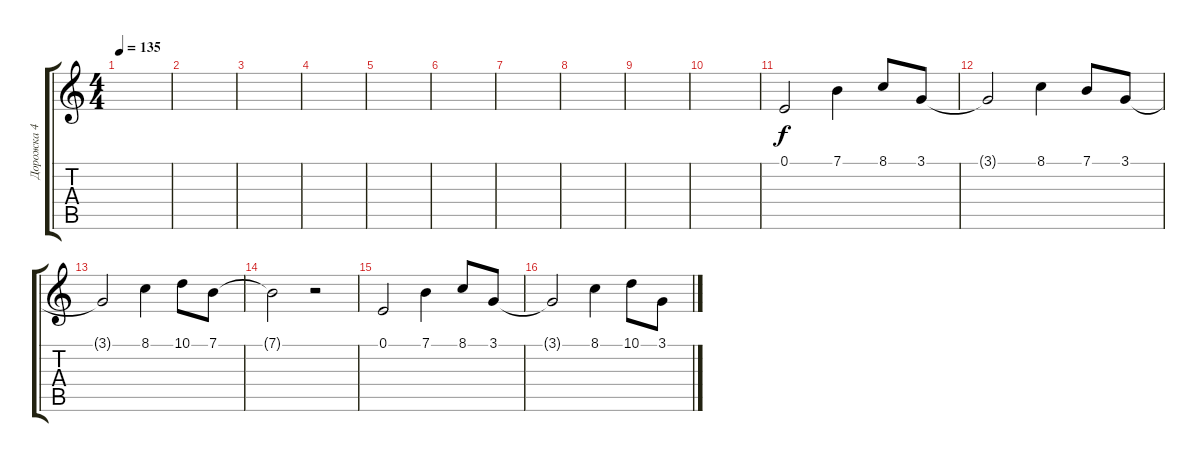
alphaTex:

\track ("Дорожка 4" "Дорожка 4") {instrument pad3polysynth}
\staff {score tabs}
\tuning (E4 B3 G3 D3 A2 E2) {hide}
\ts (4 4)
\tempo 135
\clef g2
\ks c
|
|
|
|
|
|
|
|
|
|
0.1.2{volume 4} 7.1.4 8.1.8 3.1.8 |
3.1{t}.2 8.1.4 7.1.8 3.1.8 |
3.1{t}.2 8.1.4 10.1.8 7.1.8 |
7.1{t}.2 r.2 |
0.1.2{volume 6} 7.1.4 8.1.8 3.1.8 |
3.1{t}.2 8.1.4 10.1.8 3.1.8
